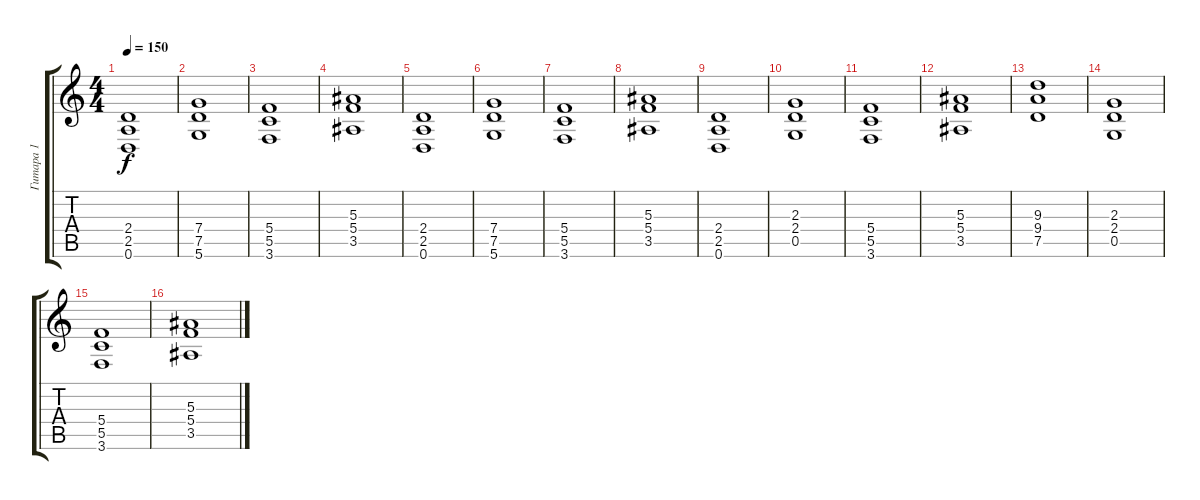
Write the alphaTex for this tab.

\track ("Гитара 1" "Гитара 1") {instrument distortionguitar}
\staff {score tabs}
\tuning (D4 A3 F3 C3 G2 D2) {hide}
\ts (4 4)
\tempo 150
\clef g2
\ks c
(2.4 2.5 0.6).1{dy f} |
(7.4 7.5 5.6).1 |
(5.4 5.5 3.6).1 |
(5.3 5.4 3.5).1 |
(2.4 2.5 0.6).1 |
(7.4 7.5 5.6).1 |
(5.4 5.5 3.6).1 |
(5.3 5.4 3.5).1 |
(2.4 2.5 0.6).1 |
(2.3 2.4 0.5).1 |
(5.4 5.5 3.6).1 |
(5.3 5.4 3.5).1 |
(9.3 9.4 7.5).1 |
(2.3 2.4 0.5).1 |
(5.4 5.5 3.6).1 |
(5.3 5.4 3.5).1
